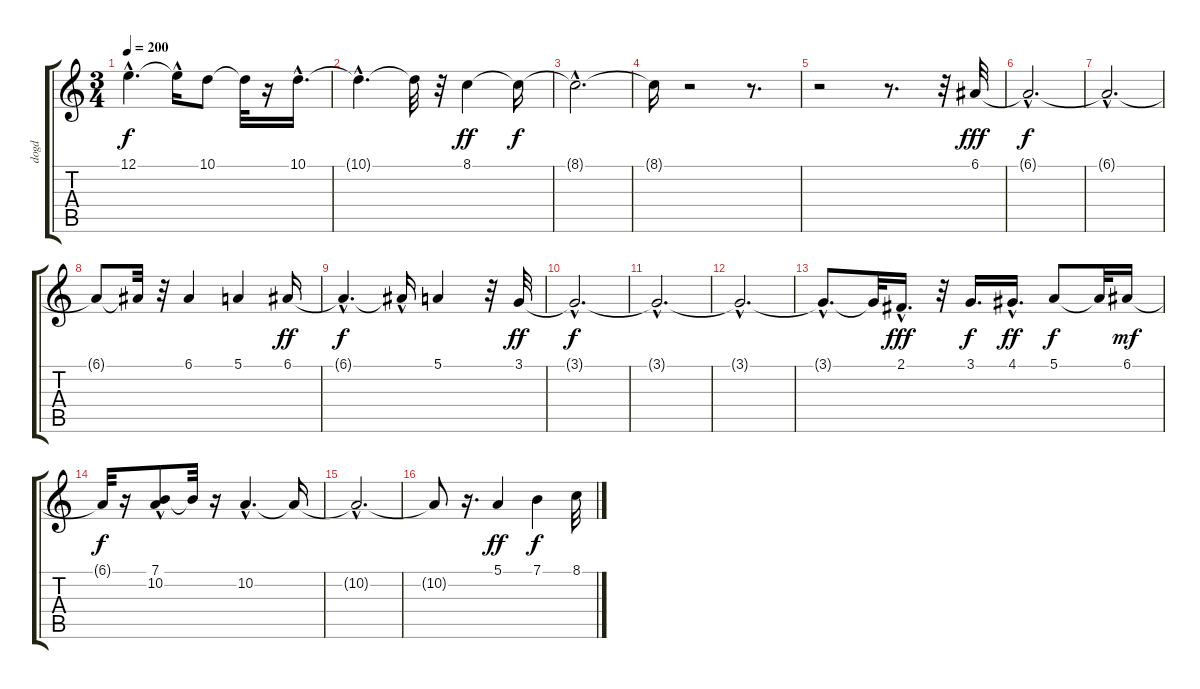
\track ("dogd" "dogd") {instrument seashore}
\staff {score tabs}
\tuning (E4 B3 G3 D3 A2 E2) {hide}
\ts (3 4)
\tempo 200
\clef g2
\ks c
12.1{hac t}.4{d dy f} 12.1{hac t}.16 10.1.8 10.1{t}.32 r.16 10.1{hac}.16{d} |
10.1{hac t}.4{d} 10.1{t}.32 r.32 8.1.4{dy ff} 8.1{t}.16{dy f} |
8.1{hac t}.2{d} |
8.1{t}.16 r.2 r.8{d} |
r.2 r.8{d} r.32 6.1.32{dy fff} |
6.1{hac t}.2{d dy f} |
6.1{hac t}.2{d} |
6.1{t}.8 6.1{t}.32 r.32 6.1.4 5.1.4 6.1.16{dy ff} |
6.1{hac t}.4{d dy f} 6.1{hac t}.16 5.1.4 r.32 3.1.32{dy ff} |
3.1{hac t}.2{d dy f} |
3.1{hac t}.2{d} |
3.1{hac t}.2{d} |
3.1{hac t}.8{d} 3.1{t}.32 2.1{hac}.16{d dy fff} r.32 3.1.16{d dy f} 4.1{hac}.16{d dy ff} 5.1.8{dy f} 5.1{t}.32 6.1.16{dy mf} |
6.1{t}.32{dy f} r.16 (7.1 10.2{hac}).8 7.1{t}.32 r.16 10.2{hac}.4{d} 10.2{t}.16 |
10.2{hac t}.2{d} |
10.2{t}.8 r.16{d} 5.1.4{dy ff} 7.1.4{dy f} 8.1.32
